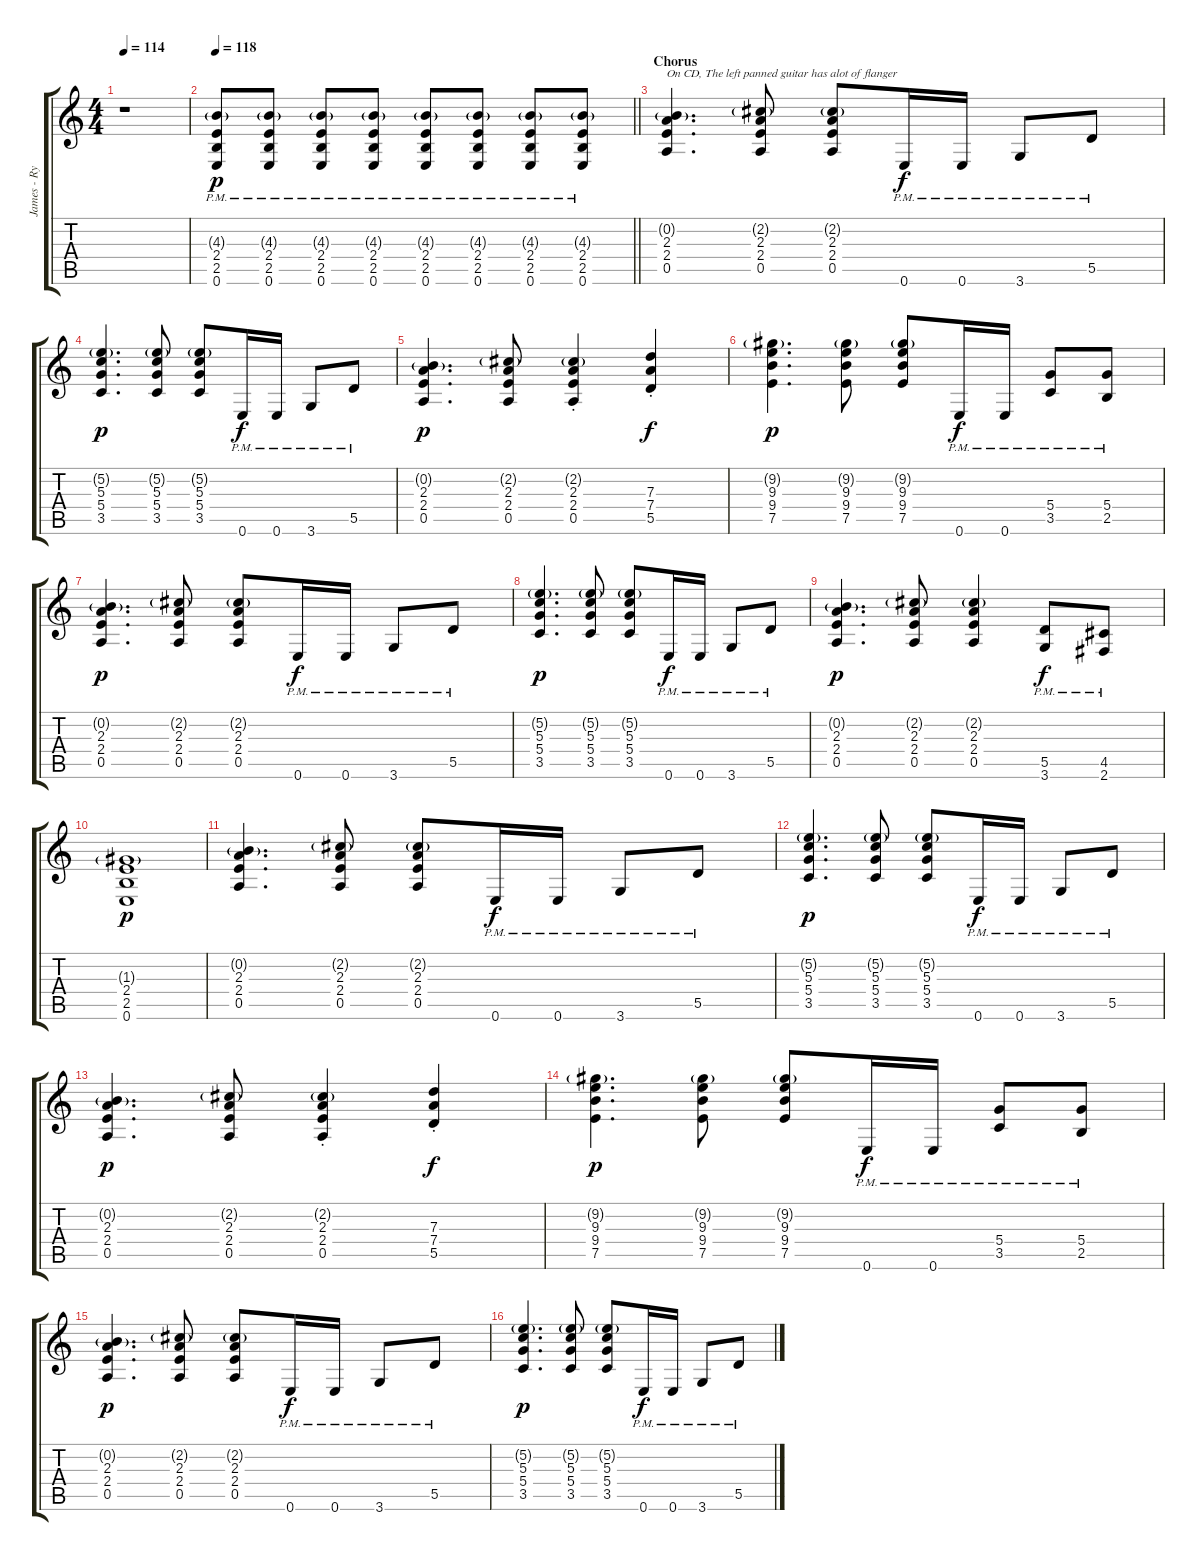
\track ("James - Rythme Distortion" "James - Ry") {instrument distortionguitar}
\staff {score tabs}
\tuning (E4 B3 G3 D3 A2 E2) {hide}
\ts (4 4)
\tempo 114
\clef g2
\ks c
r.1{dy f volume 12} |
\tempo 118
\barLineRight lightlight
(4.3{g} 2.4 2.5{pm} 0.6{pm}).8{dy p} (4.3{g} 2.4 2.5{pm} 0.6{pm}).8 (4.3{g} 2.4 2.5{pm} 0.6{pm}).8 (4.3{g} 2.4 2.5{pm} 0.6{pm}).8 (4.3{g} 2.4 2.5{pm} 0.6{pm}).8 (4.3{g} 2.4 2.5{pm} 0.6{pm}).8 (4.3{g} 2.4 2.5{pm} 0.6{pm}).8 (4.3{g} 2.4 2.5{pm} 0.6{pm}).8 |
\section ("" "Chorus")
(0.2{g} 2.3 2.4 0.5).4{d txt "On CD, The left panned guitar has alot of flanger"} (2.2{g} 2.3 2.4 0.5).8 (2.2{g} 2.3 2.4 0.5).8 0.6{pm}.16{dy f} 0.6{pm}.16 3.6{pm}.8 5.5{pm}.8 |
(5.2{g} 5.3 5.4 3.5).4{d dy p} (5.2{g} 5.3 5.4 3.5).8 (5.2{g} 5.3 5.4 3.5).8 0.6{pm}.16{dy f} 0.6{pm}.16 3.6{pm}.8 5.5{pm}.8 |
(0.2{g} 2.3 2.4 0.5).4{d dy p} (2.2{g} 2.3 2.4 0.5).8 (2.2{g st} 2.3{st} 2.4{st} 0.5{st}).4 (7.3{st} 7.4{st} 5.5{st}).4{dy f} |
(9.2{g} 9.3 9.4 7.5).4{d dy p} (9.2{g} 9.3 9.4 7.5).8 (9.2{g} 9.3 9.4 7.5).8 0.6{pm}.16{dy f} 0.6{pm}.16 (5.4{pm} 3.5{pm}).8 (5.4{pm} 2.5{pm}).8 |
(0.2{g} 2.3 2.4 0.5).4{d dy p} (2.2{g} 2.3 2.4 0.5).8 (2.2{g} 2.3 2.4 0.5).8 0.6{pm}.16{dy f} 0.6{pm}.16 3.6{pm}.8 5.5{pm}.8 |
(5.2{g} 5.3 5.4 3.5).4{d dy p} (5.2{g} 5.3 5.4 3.5).8 (5.2{g} 5.3 5.4 3.5).8 0.6{pm}.16{dy f} 0.6{pm}.16 3.6{pm}.8 5.5{pm}.8 |
(0.2{g} 2.3 2.4 0.5).4{d dy p} (2.2{g} 2.3 2.4 0.5).8 (2.2{g} 2.3 2.4 0.5).4 (5.5{pm} 3.6{pm}).8{dy f} (4.5{pm} 2.6{pm}).8 |
(1.3{g} 2.4 2.5 0.6).1{dy p} |
(0.2{g} 2.3 2.4 0.5).4{d} (2.2{g} 2.3 2.4 0.5).8 (2.2{g} 2.3 2.4 0.5).8 0.6{pm}.16{dy f} 0.6{pm}.16 3.6{pm}.8 5.5{pm}.8 |
(5.2{g} 5.3 5.4 3.5).4{d dy p} (5.2{g} 5.3 5.4 3.5).8 (5.2{g} 5.3 5.4 3.5).8 0.6{pm}.16{dy f} 0.6{pm}.16 3.6{pm}.8 5.5{pm}.8 |
(0.2{g} 2.3 2.4 0.5).4{d dy p} (2.2{g} 2.3 2.4 0.5).8 (2.2{g st} 2.3{st} 2.4{st} 0.5{st}).4 (7.3{st} 7.4{st} 5.5{st}).4{dy f} |
(9.2{g} 9.3 9.4 7.5).4{d dy p} (9.2{g} 9.3 9.4 7.5).8 (9.2{g} 9.3 9.4 7.5).8 0.6{pm}.16{dy f} 0.6{pm}.16 (5.4{pm} 3.5{pm}).8 (5.4{pm} 2.5{pm}).8 |
(0.2{g} 2.3 2.4 0.5).4{d dy p} (2.2{g} 2.3 2.4 0.5).8 (2.2{g} 2.3 2.4 0.5).8 0.6{pm}.16{dy f} 0.6{pm}.16 3.6{pm}.8 5.5{pm}.8 |
(5.2{g} 5.3 5.4 3.5).4{d dy p} (5.2{g} 5.3 5.4 3.5).8 (5.2{g} 5.3 5.4 3.5).8 0.6{pm}.16{dy f} 0.6{pm}.16 3.6{pm}.8 5.5{pm}.8
